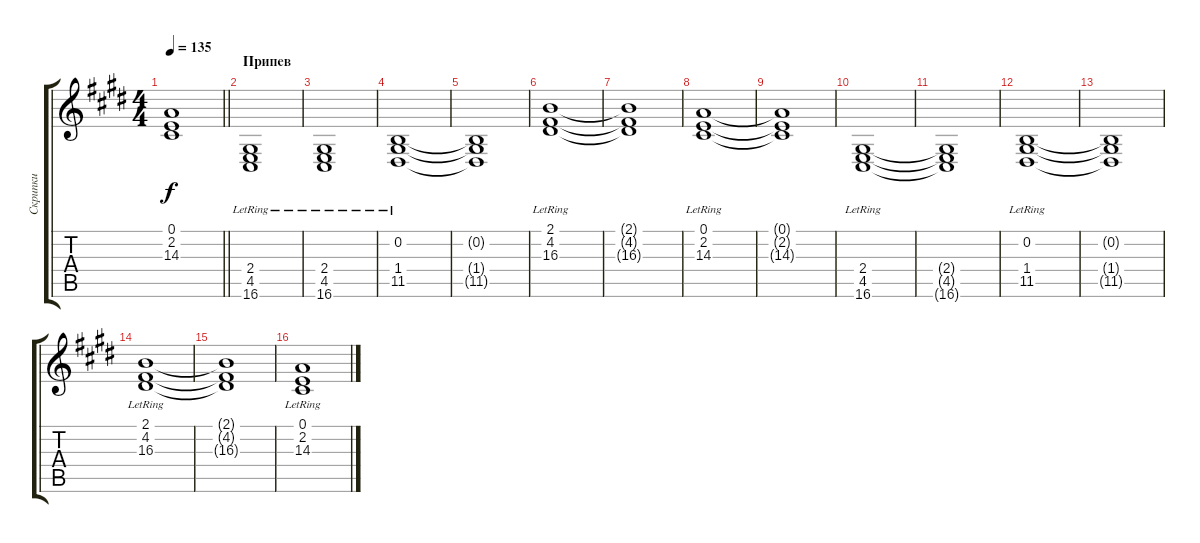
\track ("Скрипки" "Скрипки") {instrument synthstrings2}
\staff {score tabs}
\tuning (E4 B3 G3 D3 A2 E2) {hide}
\ts (4 4)
\tempo 135
\clef g2
\barLineRight lightlight
\ks c#minor
(0.1{t} 2.2{t} 14.3{t}).1{dy f} |
\section ("" "Припев")
(2.4{lr} 4.5{lr} 16.6{lr}).1{volume 8} |
(2.4{lr} 4.5{lr} 16.6{lr}).1{volume 6} |
(0.2{lr} 1.4{lr} 11.5{lr}).1{volume 5} |
(0.2{t} 1.4{t} 11.5{t}).1 |
(2.1{lr} 4.2{lr} 16.3{lr}).1 |
(2.1{t} 4.2{t} 16.3{t}).1 |
(0.1{lr} 2.2{lr} 14.3{lr}).1 |
(0.1{t} 2.2{t} 14.3{t}).1 |
(2.4{lr} 4.5{lr} 16.6{lr}).1 |
(2.4{t} 4.5{t} 16.6{t}).1 |
(0.2{lr} 1.4{lr} 11.5{lr}).1 |
(0.2{t} 1.4{t} 11.5{t}).1 |
(2.1{lr} 4.2{lr} 16.3{lr}).1 |
(2.1{t} 4.2{t} 16.3{t}).1 |
(0.1{lr} 2.2{lr} 14.3{lr}).1
